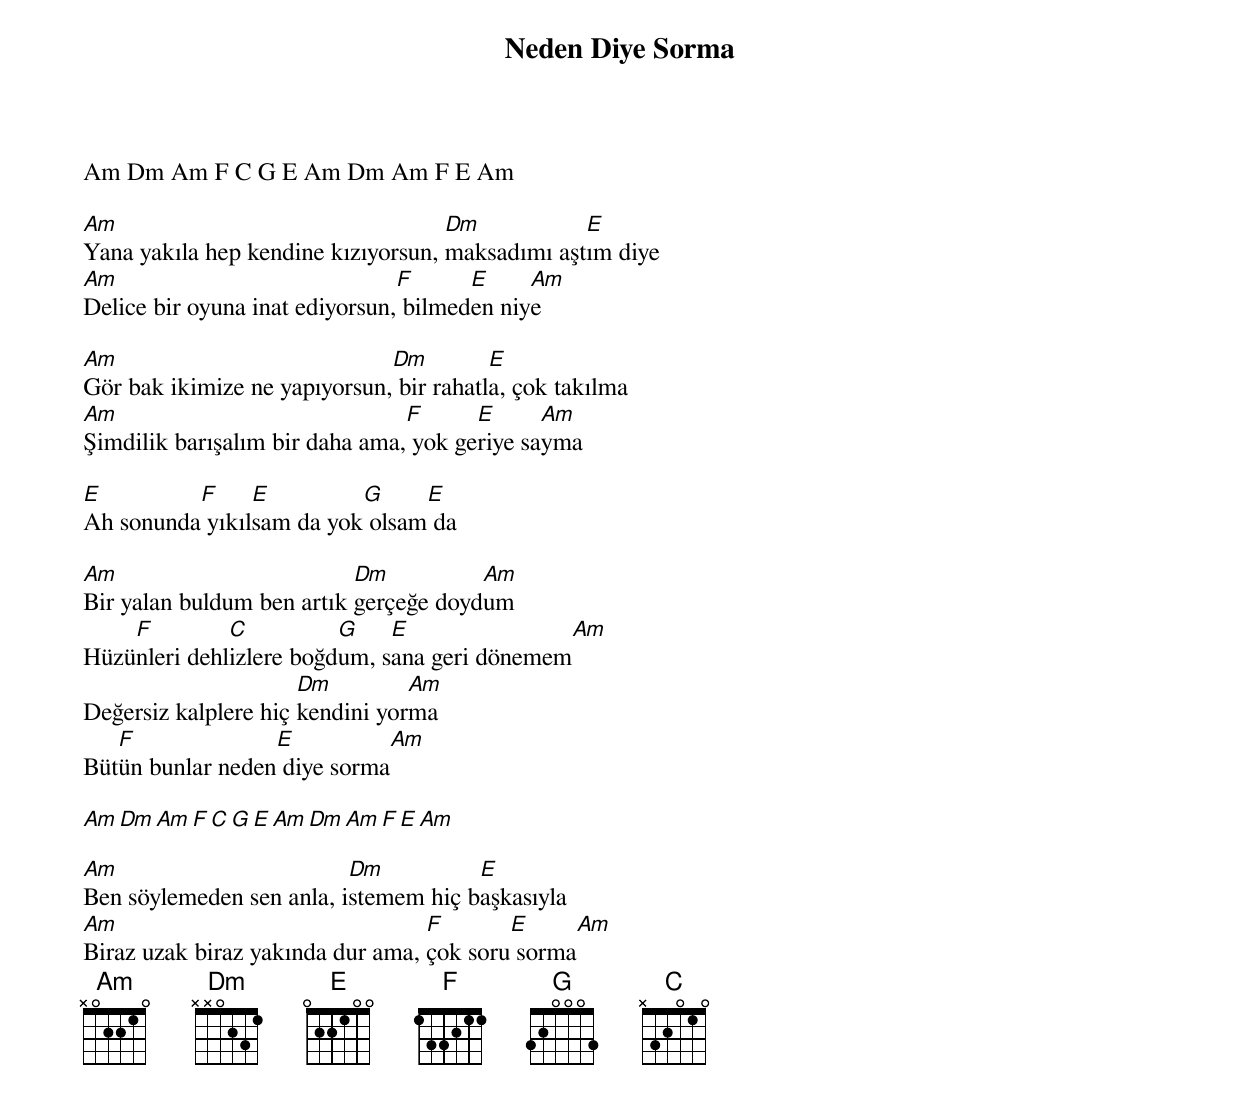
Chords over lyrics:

{title: Neden Diye Sorma}
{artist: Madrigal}

Am Dm Am F C G E Am Dm Am F E Am

Am                                  Dm           E
Yana yakıla hep kendine kızıyorsun, maksadımı aştım diye
Am                              F      E     Am
Delice bir oyuna inat ediyorsun, bilmeden niye

Am                            Dm         E
Gör bak ikimize ne yapıyorsun, bir rahatla, çok takılma
Am                              F      E      Am
Şimdilik barışalım bir daha ama, yok geriye sayma

E         F     E         G     E
Ah sonunda yıkılsam da yok olsam da

Am                         Dm          Am
Bir yalan buldum ben artık gerçeğe doydum
    F         C          G    E               Am
Hüzünleri dehlizlere boğdum, sana geri dönemem
                      Dm         Am
Değersiz kalplere hiç kendini yorma
   F              E           Am
Bütün bunlar neden diye sorma

Am Dm Am F C G E Am Dm Am F E Am

Am                        Dm          E
Ben söylemeden sen anla, istemem hiç başkasıyla
Am                                F       E     Am
Biraz uzak biraz yakında dur ama, çok soru sorma
